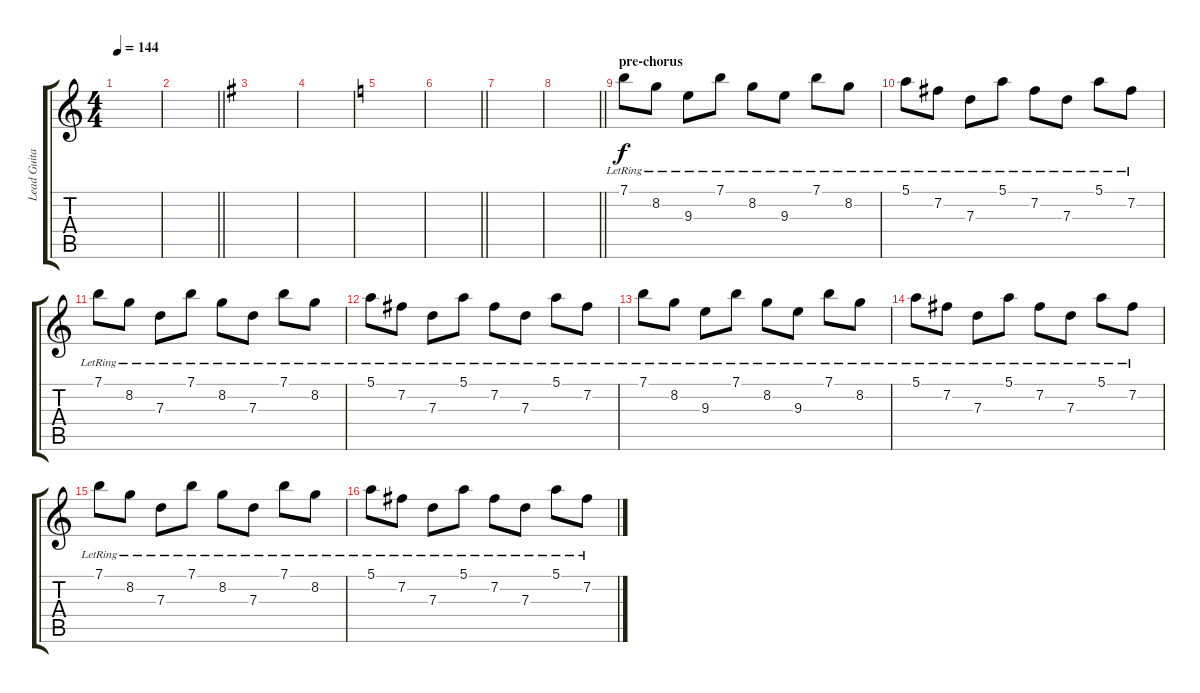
\track ("Lead Guitar" "Lead Guita") {instrument distortionguitar}
\staff {score tabs}
\tuning (E4 B3 G3 D3 A2 E2) {hide}
\ts (4 4)
\tempo 144
\clef g2
\ks c
|
\barLineRight lightlight
|
\ks g
|
|
\ks c
|
\barLineRight lightlight
|
|
\barLineRight lightlight
|
\section ("" "pre-chorus")
7.1{lr}.8{volume 14 balance 8 instrument electricguitarjazz} 8.2{lr}.8 9.3{lr}.8 7.1{lr}.8 8.2{lr}.8 9.3{lr}.8 7.1{lr}.8 8.2{lr}.8 |
5.1{lr}.8 7.2{lr}.8 7.3{lr}.8 5.1{lr}.8 7.2{lr}.8 7.3{lr}.8 5.1{lr}.8 7.2{lr}.8 |
7.1{lr}.8 8.2{lr}.8 7.3{lr}.8 7.1{lr}.8 8.2{lr}.8 7.3{lr}.8 7.1{lr}.8 8.2{lr}.8 |
5.1{lr}.8 7.2{lr}.8 7.3{lr}.8 5.1{lr}.8 7.2{lr}.8 7.3{lr}.8 5.1{lr}.8 7.2{lr}.8 |
7.1{lr}.8 8.2{lr}.8 9.3{lr}.8 7.1{lr}.8 8.2{lr}.8 9.3{lr}.8 7.1{lr}.8 8.2{lr}.8 |
5.1{lr}.8 7.2{lr}.8 7.3{lr}.8 5.1{lr}.8 7.2{lr}.8 7.3{lr}.8 5.1{lr}.8 7.2{lr}.8 |
7.1{lr}.8 8.2{lr}.8 7.3{lr}.8 7.1{lr}.8 8.2{lr}.8 7.3{lr}.8 7.1{lr}.8 8.2{lr}.8 |
5.1{lr}.8 7.2{lr}.8 7.3{lr}.8 5.1{lr}.8 7.2{lr}.8 7.3{lr}.8 5.1{lr}.8 7.2{lr}.8
